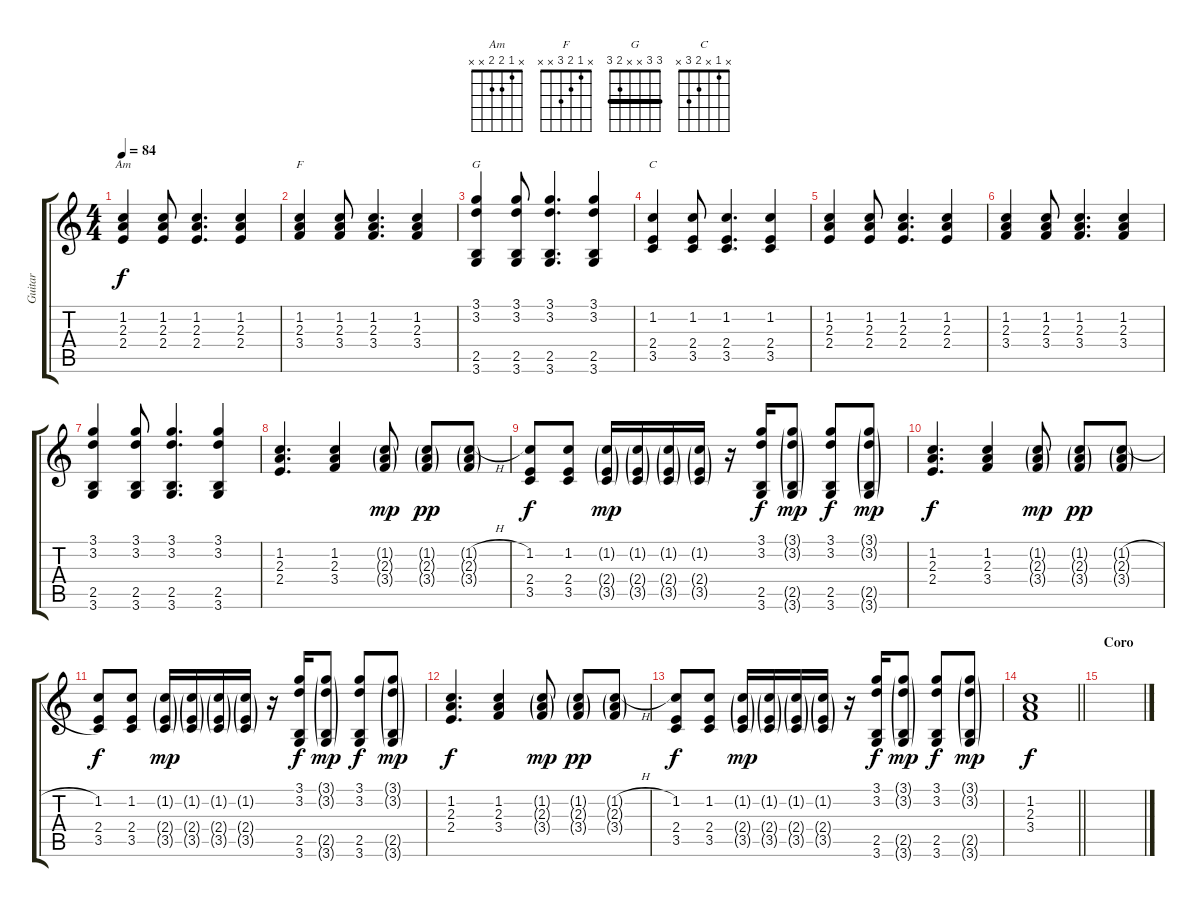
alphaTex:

\track ("Guitar" "Guitar") {instrument acousticguitarsteel}
\staff {score tabs}
\tuning (E4 B3 G3 D3 A2 E2) {hide}
\chord ("Am" x 1 2 2 x x)
\chord ("F" x 1 2 3 x x)
\chord ("G" 3 3 x x 2 3) {barre 3}
\chord ("C" x 1 x 2 3 x)
\ts (4 4)
\tempo 84
\clef g2
\ks c
(1.2 2.3 2.4).4{ch "Am" dy f beam Up} (1.2 2.3 2.4).8{beam Up} (1.2 2.3 2.4).4{d beam Up beam merge} (1.2 2.3 2.4).4{beam Up} |
(1.2 2.3 3.4).4{ch "F" beam Up} (1.2 2.3 3.4).8{beam Up} (1.2 2.3 3.4).4{d beam Up beam merge} (1.2 2.3 3.4).4{beam Up} |
(3.1 3.2 2.5 3.6).4{ch "G" beam Up} (3.1 3.2 2.5 3.6).8{beam Up} (3.1 3.2 2.5 3.6).4{d beam Up beam merge} (3.1 3.2 2.5 3.6).4{beam Up} |
(1.2 2.4 3.5).4{ch "C" beam Up} (1.2 2.4 3.5).8{beam Up} (1.2 2.4 3.5).4{d beam Up beam merge} (1.2 2.4 3.5).4{beam Up} |
(1.2 2.3 2.4).4{beam Up} (1.2 2.3 2.4).8{beam Up} (1.2 2.3 2.4).4{d beam Up beam merge} (1.2 2.3 2.4).4{beam Up} |
(1.2 2.3 3.4).4{beam Up} (1.2 2.3 3.4).8{beam Up} (1.2 2.3 3.4).4{d beam Up beam merge} (1.2 2.3 3.4).4{beam Up} |
(3.1 3.2 2.5 3.6).4{beam Up} (3.1 3.2 2.5 3.6).8{beam Up} (3.1 3.2 2.5 3.6).4{d beam Up beam merge} (3.1 3.2 2.5 3.6).4{beam Up} |
(1.2 2.3 2.4).4{d} (1.2 2.3 3.4).4 (1.2{g} 2.3{g} 3.4{g}).8{dy mp} (1.2{g} 2.3{g} 3.4{g}).8{dy pp} (1.2{h g} 2.3{g} 3.4{g}).8 |
(1.2 2.4 3.5).8{dy f} (1.2 2.4 3.5).8 (1.2{g} 2.4{g} 3.5{g}).16{dy mp} (1.2{g} 2.4{g} 3.5{g}).16 (1.2{g} 2.4{g} 3.5{g}).16 (1.2{g} 2.4{g} 3.5{g}).16 r.16 (3.1 3.2 2.5 3.6).16{dy f} (3.1{g} 3.2{g} 2.5{g} 3.6{g}).8{dy mp} (3.1 3.2 2.5 3.6).8{dy f} (3.1{g} 3.2{g} 2.5{g} 3.6{g}).8{dy mp} |
(1.2 2.3 2.4).4{d dy f} (1.2 2.3 3.4).4 (1.2{g} 2.3{g} 3.4{g}).8{dy mp} (1.2{g} 2.3{g} 3.4{g}).8{dy pp} (1.2{h g} 2.3{g} 3.4{g}).8 |
(1.2 2.4 3.5).8{dy f} (1.2 2.4 3.5).8 (1.2{g} 2.4{g} 3.5{g}).16{dy mp} (1.2{g} 2.4{g} 3.5{g}).16 (1.2{g} 2.4{g} 3.5{g}).16 (1.2{g} 2.4{g} 3.5{g}).16 r.16 (3.1 3.2 2.5 3.6).16{dy f} (3.1{g} 3.2{g} 2.5{g} 3.6{g}).8{dy mp} (3.1 3.2 2.5 3.6).8{dy f} (3.1{g} 3.2{g} 2.5{g} 3.6{g}).8{dy mp} |
(1.2 2.3 2.4).4{d dy f} (1.2 2.3 3.4).4 (1.2{g} 2.3{g} 3.4{g}).8{dy mp} (1.2{g} 2.3{g} 3.4{g}).8{dy pp} (1.2{h g} 2.3{g} 3.4{g}).8 |
(1.2 2.4 3.5).8{dy f} (1.2 2.4 3.5).8 (1.2{g} 2.4{g} 3.5{g}).16{dy mp} (1.2{g} 2.4{g} 3.5{g}).16 (1.2{g} 2.4{g} 3.5{g}).16 (1.2{g} 2.4{g} 3.5{g}).16 r.16 (3.1 3.2 2.5 3.6).16{dy f} (3.1{g} 3.2{g} 2.5{g} 3.6{g}).8{dy mp} (3.1 3.2 2.5 3.6).8{dy f} (3.1{g} 3.2{g} 2.5{g} 3.6{g}).8{dy mp} |
\barLineRight lightlight
(1.2 2.3 3.4).1{dy f} |
\section ("" "Coro")
